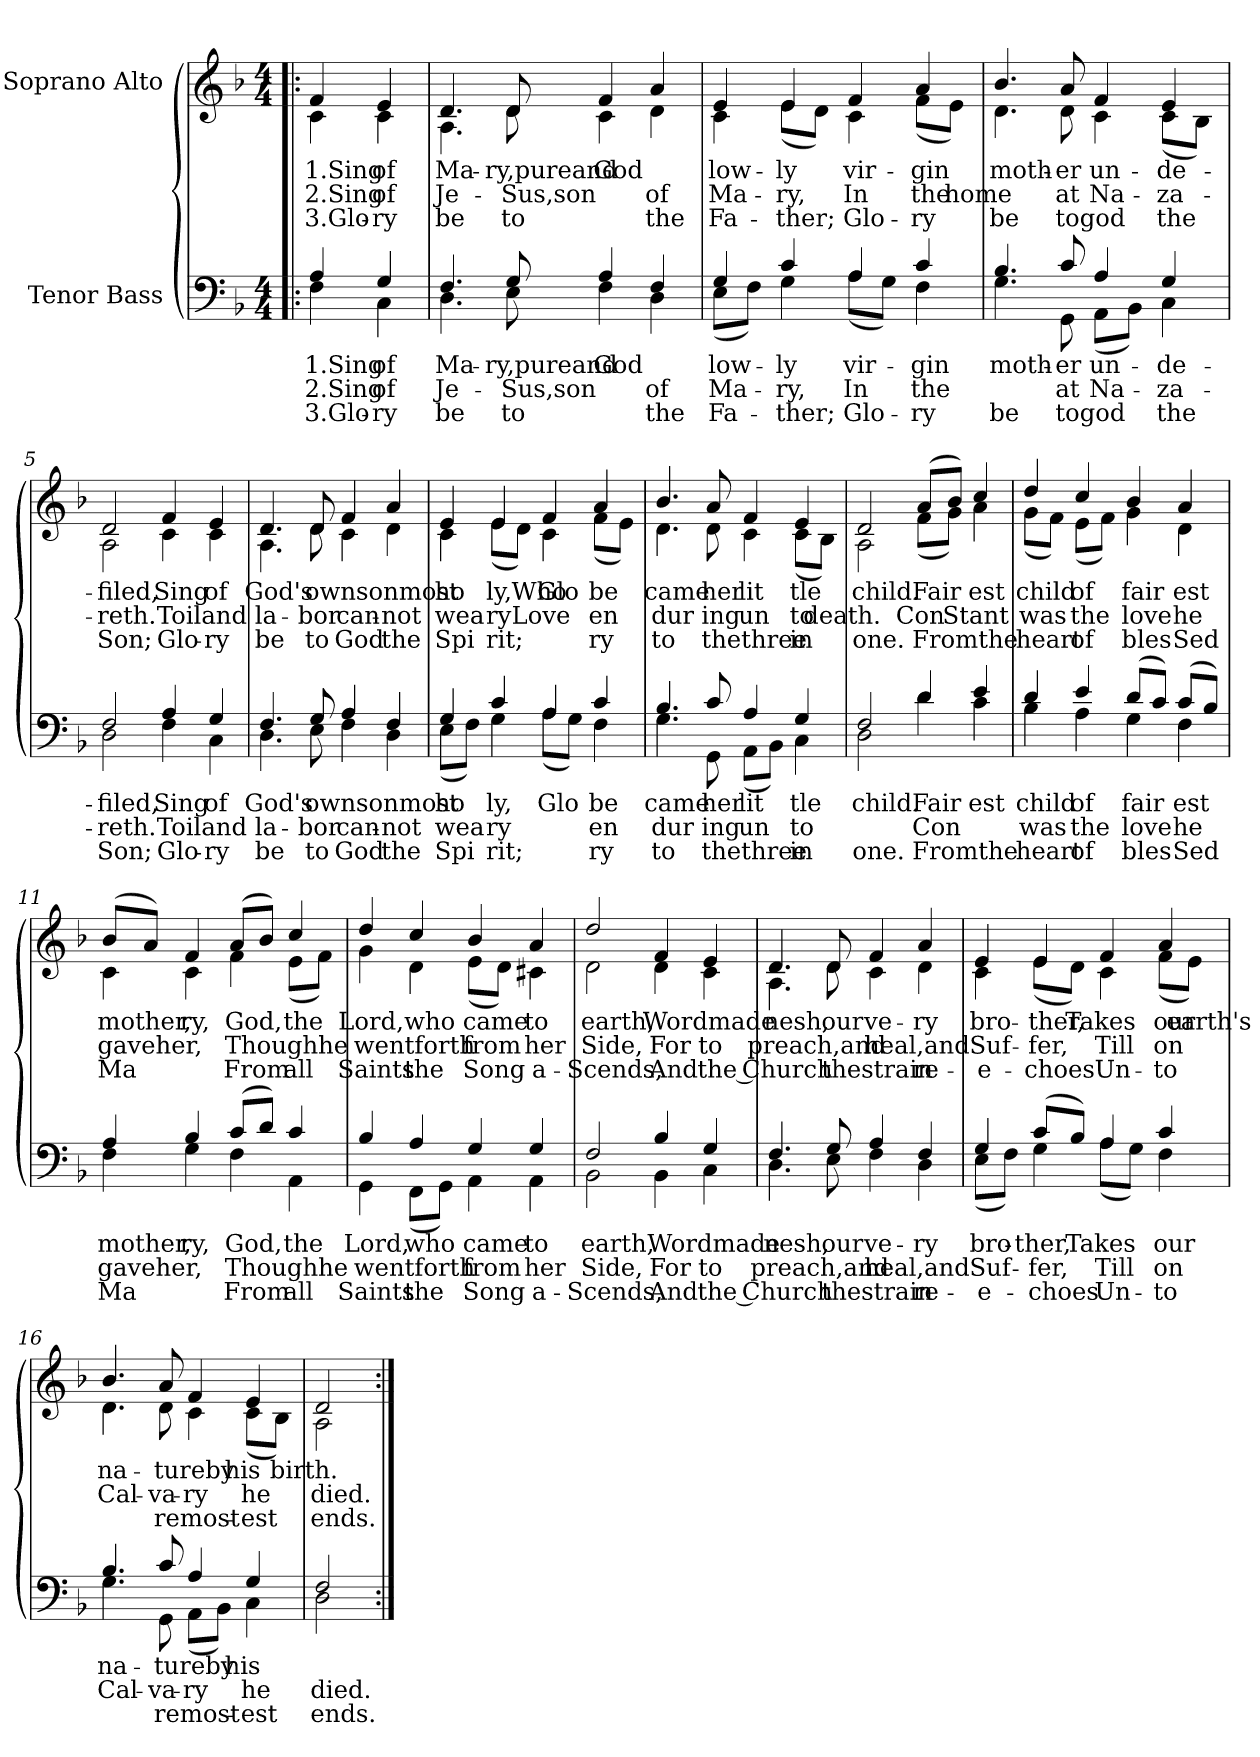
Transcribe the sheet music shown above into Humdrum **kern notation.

**kern	**text	**text	**text	**kern	**text	**text	**text
*part2	*part2	*part2	*part2	*part1	*part1	*part1	*part1
*staff2	*staff2	*staff2	*staff2	*staff1	*staff1	*staff1	*staff1
*I"Tenor  Bass	*	*	*	*I"Soprano  Alto	*	*	*
!!LO:PB:g=z
*stria5	*	*	*	*stria5	*	*	*
*clefF4	*	*	*	*clefG2	*	*	*
*k[b-]	*	*	*	*k[b-]	*	*	*
*F:	*	*	*	*F:	*	*	*
*M4/4	*	*	*	*M4/4	*	*	*
*MM88	*	*	*	*MM88	*	*	*
=1!|:	=1!|:	=1!|:	=1!|:	=1!|:	=1!|:	=1!|:	=1!|:
!	!	!	!	!LO:TX:a:t=Andante (	!	!	!
!	!	!	!	!LO:TX:a:t=)	!	!	!
!	!LO:LY:a:rj	!LO:LY:a:rj	!LO:LY:a:rj	!	!LO:LY:b:rj	!LO:LY:b:rj	!LO:LY:b:rj
*^	*	*	*	*^	*	*	*
4A/	4F\	1.Sing	2.Sing	3.Glo-	4f/	4c\	1.Sing	2.Sing	3.Glo-
!	!	!LO:LY:a:cj	!LO:LY:a:cj	!LO:LY:a:cj	!	!	!LO:LY:b:cj	!LO:LY:b:cj	!LO:LY:b:cj
4G/	4C\	-of	of	ry	4e/	4c\	-of	of	ry
=2	=2	=2	=2	=2	=2	=2	=2	=2	=2
!	!	!LO:LY:a:cj	!LO:LY:a:cj	!LO:LY:a:cj	!	!	!LO:LY:b:cj	!LO:LY:b:cj	!LO:LY:b:cj
4.F/	4.D\	Ma-	-Je-	-be	4.d/	4.A\	Ma-	-Je-	-be
!	!	!LO:LY:a	!LO:LY:a:cj	!LO:LY:a:cj	!	!	!LO:LY:b	!LO:LY:b:cj	!LO:LY:b:cj
8G/	8E\	ry,pureand	Sus,son	to	8d/	8d\	ry,pureand	Sus,son	to
!	!	!LO:LY:a:cj	!	!	!	!	!LO:LY:b:cj	!	!
4A/	4F\	God	.	.	4f/	4c\	God	.	.
!	!	!	!LO:LY:a:cj	!LO:LY:a:cj	!	!	!	!LO:LY:b:cj	!LO:LY:b:cj
4F/	4D\	.	of	the	4a/	4d\	.	of	the
=3	=3	=3	=3	=3	=3	=3	=3	=3	=3
!	!	!LO:LY:a:cj	!LO:LY:a:cj	!LO:LY:a:cj	!	!	!LO:LY:b:cj	!LO:LY:b:cj	!LO:LY:b:cj
4G/	(<8E\L	low-	-Ma-	-Fa-	4e/	4c\	low-	-Ma-	-Fa-
.	8F\J)	.	.	.	.	.	.	.	.
!	!	!LO:LY:a:cj	!LO:LY:a:cj	!LO:LY:a:cj	!	!	!LO:LY:b:cj	!LO:LY:b:cj	!LO:LY:b:cj
4c/	4G\	-ly	ry,	ther;	4e/	(<8e\L	-ly	ry,	ther;
.	.	.	.	.	.	8d\J)	.	.	.
!	!	!LO:LY:a:cj	!LO:LY:a:cj	!LO:LY:a:cj	!	!	!LO:LY:b:cj	!LO:LY:b:cj	!LO:LY:b:cj
4A/	(<8A\L	vir-	-In	Glo-	4f/	4c\	vir-	-In	Glo-
.	8G\J)	.	.	.	.	.	.	.	.
!	!	!LO:LY:a:cj	!LO:LY:a:cj	!LO:LY:a:cj	!	!	!LO:LY:b:cj	!LO:LY:b:cj	!LO:LY:b:cj
4c/	4F\	-gin	the	ry	4a/	(<8f\L	-gin	the	ry
!	!	!	!	!	!	!	!	!LO:LY:b	!
.	.	.	.	.	.	8e\J)	.	home	.
=4	=4	=4	=4	=4	=4	=4	=4	=4	=4
!	!	!LO:LY:a:cj	!	!LO:LY:a:cj	!	!	!LO:LY:b:cj	!	!LO:LY:b:cj
4.B-/	4.G\	moth-	.	-be	4.b-/	4.d\	moth-	.	-be
!	!	!LO:LY:a:cj	!LO:LY:a:cj	!LO:LY:a	!	!	!LO:LY:b:cj	!LO:LY:b:cj	!LO:LY:b
8c/	8GG\	er	at	togod	8a/	8d\	er	at	togod
!	!	!LO:LY:a:cj	!LO:LY:a:cj	!	!	!	!LO:LY:b:cj	!LO:LY:b:cj	!
4A/	(<8AA\L	un-	-Na-	.	4f/	4c\	un-	-Na-	.
.	8BB-\J)	.	.	.	.	.	.	.	.
!	!	!LO:LY:a:cj	!LO:LY:a:cj	!LO:LY:a:cj	!	!	!LO:LY:b:cj	!LO:LY:b:cj	!LO:LY:b:cj
4G/	4C\	-de-	-za-	-the	4e/	(<8c\L	-de-	-za-	-the
.	.	.	.	.	.	8B-\J)	.	.	.
=5	=5	=5	=5	=5	=5	=5	=5	=5	=5
!	!	!LO:LY:a:cj	!LO:LY:a:cj	!LO:LY:a:cj	!	!	!LO:LY:b:cj	!LO:LY:b:cj	!LO:LY:b:cj
2F/	2D\	filed,	reth.	Son;	2d/	2A\	filed,	reth.	Son;
!	!	!LO:LY:a:cj	!LO:LY:a	!LO:LY:a:cj	!	!	!LO:LY:b:cj	!LO:LY:b	!LO:LY:b:cj
4A/	4F\	Sing	Toiland	Glo-	4f/	4c\	Sing	Toiland	Glo-
!	!	!LO:LY:a:cj	!	!LO:LY:a:cj	!	!	!LO:LY:b:cj	!	!LO:LY:b:cj
4G/	4C\	-of	.	ry	4e/	4c\	-of	.	ry
=6	=6	=6	=6	=6	=6	=6	=6	=6	=6
!	!	!LO:LY:a:cj	!LO:LY:a:cj	!LO:LY:a:cj	!	!	!LO:LY:b:cj	!LO:LY:b:cj	!LO:LY:b:cj
4.F/	4.D\	God's	la-	-be	4.d/	4.A\	God's	la-	-be
!	!	!LO:LY:a	!LO:LY:a:cj	!LO:LY:a:cj	!	!	!LO:LY:b	!LO:LY:b:cj	!LO:LY:b:cj
8G/	8E\	ownsonmost	bor	to	8d/	8d\	ownsonmost	bor	to
!	!	!	!LO:LY:a:cj	!LO:LY:a:cj	!	!	!	!LO:LY:b:cj	!LO:LY:b:cj
4A/	4F\	.	can-	-God	4f/	4c\	.	can-	-God
!	!	!	!LO:LY:a:cj	!LO:LY:a:cj	!	!	!	!LO:LY:b:cj	!LO:LY:b:cj
4F/	4D\	.	not	the	4a/	4d\	.	not	the
!!LO:LB:g=z	!!
=7	=7	=7	=7	=7	=7	=7	=7	=7	=7
!	!	!LO:LY:a:cj	!LO:LY:a:cj	!LO:LY:a:cj	!	!	!LO:LY:b:cj	!LO:LY:b:cj	!LO:LY:b:cj
4G/	(<8E\L	ho	wea	Spi	4e/	4c\	ho	wea	Spi
.	8F\J)	.	.	.	.	.	.	.	.
!	!	!LO:LY:a:cj	!LO:LY:a:cj	!LO:LY:a:cj	!	!	!LO:LY:b:cj	!LO:LY:b:cj	!LO:LY:b:cj
4c/	4G\	ly,	ry	rit;	4e/	(<8e\L	ly,	ry	rit;
!	!	!	!	!	!	!	!LO:LY:b	!LO:LY:b	!
.	.	.	.	.	.	8d\J)	Who	Love	.
!	!	!LO:LY:a:cj	!	!	!	!	!LO:LY:b:cj	!	!
4A/	(<8A\L	Glo	.	.	4f/	4c\	Glo	.	.
.	8G\J)	.	.	.	.	.	.	.	.
!	!	!LO:LY:a:cj	!LO:LY:a:cj	!LO:LY:a:cj	!	!	!LO:LY:b:cj	!LO:LY:b:cj	!LO:LY:b:cj
4c/	4F\	be	en	ry	4a/	(<8f\L	be	en	ry
.	.	.	.	.	.	8e\J)	.	.	.
=8	=8	=8	=8	=8	=8	=8	=8	=8	=8
!	!	!LO:LY:a:cj	!LO:LY:a:cj	!LO:LY:a:cj	!	!	!LO:LY:b:cj	!LO:LY:b:cj	!LO:LY:b:cj
4.B-/	4.G\	came	dur	to	4.b-/	4.d\	came	dur	to
!	!	!LO:LY:a:cj	!LO:LY:a:cj	!LO:LY:a	!	!	!LO:LY:b:cj	!LO:LY:b:cj	!LO:LY:b
8c/	8GG\	her	ing	thethree	8a/	8d\	her	ing	thethree
!	!	!LO:LY:a:cj	!LO:LY:a:cj	!	!	!	!LO:LY:b:cj	!LO:LY:b:cj	!
4A/	(<8AA\L	lit	un	.	4f/	4c\	lit	un	.
.	8BB-\J)	.	.	.	.	.	.	.	.
!	!	!LO:LY:a:cj	!LO:LY:a:cj	!LO:LY:a:cj	!	!	!LO:LY:b:cj	!LO:LY:b:cj	!LO:LY:b:cj
4G/	4C\	tle	to	in	4e/	(<8c\L	tle	to	in
!	!	!	!	!	!	!	!	!LO:LY:b	!
.	.	.	.	.	.	8B-\J)	.	death.	.
=9	=9	=9	=9	=9	=9	=9	=9	=9	=9
!	!	!LO:LY:a:cj	!	!LO:LY:a:cj	!	!	!LO:LY:b:cj	!	!LO:LY:b:cj
2F/	2D\	child.	.	one.	2d/	2A\	child.	.	one.
!	!	!LO:LY:a	!LO:LY:a	!LO:LY:a	!	!	!LO:LY:b	!LO:LY:b	!LO:LY:b
4d/	4d\	Fair	Con	Fromthe	(>8a/L	(<8f\L	Fair	Con	Fromthe
!	!	!	!	!	!	!	!	!LO:LY:b	!
.	.	.	.	.	8b-/J)	8g\J)	.	Stant	.
!	!	!LO:LY:a:cj	!	!	!	!	!LO:LY:b:cj	!	!
4e/	4c\	est	.	.	4cc/	4a\	est	.	.
=10	=10	=10	=10	=10	=10	=10	=10	=10	=10
!	!	!LO:LY:a:cj	!LO:LY:a:cj	!LO:LY:a:cj	!	!	!LO:LY:b:cj	!LO:LY:b:cj	!LO:LY:b:cj
4d/	4B-\	child	was	heart	4dd/	(<8g\L	child	was	heart
.	.	.	.	.	.	8f\J)	.	.	.
!	!	!LO:LY:a:cj	!LO:LY:a:cj	!LO:LY:a:cj	!	!	!LO:LY:b:cj	!LO:LY:b:cj	!LO:LY:b:cj
4e/	4A\	of	the	of	4cc/	(<8e\L	of	the	of
.	.	.	.	.	.	8f\J)	.	.	.
!	!	!LO:LY:a:cj	!LO:LY:a:cj	!LO:LY:a:cj	!	!	!LO:LY:b:cj	!LO:LY:b:cj	!LO:LY:b:cj
(>8d/L	4G\	fair	love	bles	4b-/	4g\	fair	love	bles
8c/J)	.	.	.	.	.	.	.	.	.
!	!	!LO:LY:a:cj	!LO:LY:a:cj	!LO:LY:a:cj	!	!	!LO:LY:b:cj	!LO:LY:b:cj	!LO:LY:b:cj
(>8c/L	4F\	est	he	Sed	4a/	4d\	est	he	Sed
8B-/J)	.	.	.	.	.	.	.	.	.
=11	=11	=11	=11	=11	=11	=11	=11	=11	=11
!	!	!LO:LY:a	!LO:LY:a	!LO:LY:a	!	!	!LO:LY:b	!LO:LY:b	!LO:LY:b
4A/	4F\	mother,	gaveher,	Ma	(>8b-/L	4c\	mother,	gaveher,	Ma
.	.	.	.	.	8a/J)	.	.	.	.
!	!	!LO:LY:a:cj	!	!	!	!	!LO:LY:b:cj	!	!
4B-/	4G\	ry,	.	.	4f/	4c\	ry,	.	.
!	!	!LO:LY:a	!LO:LY:a	!LO:LY:a	!	!	!LO:LY:b	!LO:LY:b	!LO:LY:b
(>8c/L	4F\	God,	Thoughhe	From	(>8a/L	4f\	God,	Thoughhe	From
8d/J)	.	.	.	.	8b-/J)	.	.	.	.
!	!	!LO:LY:a:cj	!	!LO:LY:a:cj	!	!	!LO:LY:b:cj	!	!LO:LY:b:cj
4c/	4AA\	the	.	all	4cc/	(<8e\L	the	.	all
.	.	.	.	.	.	8f\J)	.	.	.
!!LO:LB:g=z	!!
=12	=12	=12	=12	=12	=12	=12	=12	=12	=12
!	!	!LO:LY:a:cj	!LO:LY:a	!LO:LY:a:cj	!	!	!LO:LY:b:cj	!LO:LY:b	!LO:LY:b:cj
4B-/	4GG\	Lord,	wentforth	Saints	4dd/	4g\	Lord,	wentforth	Saints
!	!	!LO:LY:a:cj	!	!LO:LY:a:cj	!	!	!LO:LY:b:cj	!	!LO:LY:b:cj
4A/	(<8FF\L	who	.	the	4cc/	4d\	who	.	the
.	8GG\J)	.	.	.	.	.	.	.	.
!	!	!LO:LY:a:cj	!LO:LY:a:cj	!LO:LY:a:cj	!	!	!LO:LY:b:cj	!LO:LY:b:cj	!LO:LY:b:cj
4G/	4AA\	came	from	Song	4b-/	(<8e\L	came	from	Song
.	.	.	.	.	.	8d\J)	.	.	.
!	!	!LO:LY:a:cj	!LO:LY:a:cj	!LO:LY:a:cj	!	!	!LO:LY:b:cj	!LO:LY:b:cj	!LO:LY:b:cj
4G/	4AA\	to	her	a-	4a/	4c#X\	to	her	a-
=13	=13	=13	=13	=13	=13	=13	=13	=13	=13
!	!	!LO:LY:a:cj	!LO:LY:a:cj	!LO:LY:a:cj	!	!	!LO:LY:b:cj	!LO:LY:b:cj	!LO:LY:b:cj
2F/	2BB-\	-earth,	Side,	Scends,	2dd/	2d\	-earth,	Side,	Scends,
!	!	!LO:LY:a	!LO:LY:a:cj	!LO:LY:a:cj	!	!	!LO:LY:b	!LO:LY:b:cj	!LO:LY:b:cj
4B-/	4BB-\	Wordmade	For	And	4f/	4d\	Wordmade	For	And
!	!	!	!LO:LY:a:cj	!LO:LY:a:cj	!	!	!	!LO:LY:b:cj	!LO:LY:b:cj
4G/	4C\	.	to	the Church	4e/	4c\	.	to	the Church
=14	=14	=14	=14	=14	=14	=14	=14	=14	=14
!	!	!LO:LY:a:cj	!LO:LY:a:cj	!	!	!	!LO:LY:b:cj	!LO:LY:b:cj	!
4.F/	4.D\	nesh,	preach,and	.	4.d/	4.A\	nesh,	preach,and	.
!	!	!LO:LY:a:cj	!	!LO:LY:a	!	!	!LO:LY:b:cj	!	!LO:LY:b
8G/	8E\	our	.	thestrain	8d/	8d\	our	.	thestrain
!	!	!LO:LY:a:cj	!LO:LY:a:cj	!	!	!	!LO:LY:b:cj	!LO:LY:b:cj	!
4A/	4F\	ve-	-heal,and	.	4f/	4c\	ve-	-heal,and	.
!	!	!LO:LY:a:cj	!	!LO:LY:a:cj	!	!	!LO:LY:b:cj	!	!LO:LY:b:cj
4F/	4D\	ry	.	re-	4a/	4d\	ry	.	re-
=15	=15	=15	=15	=15	=15	=15	=15	=15	=15
!	!	!LO:LY:a:cj	!LO:LY:a:cj	!LO:LY:a:cj	!	!	!LO:LY:b:cj	!LO:LY:b:cj	!LO:LY:b:cj
4G/	(<8E\L	-bro-	-Suf-	-e-	4e/	4c\	-bro-	-Suf-	-e-
.	8F\J)	.	.	.	.	.	.	.	.
!	!	!LO:LY:a:cj	!LO:LY:a:cj	!LO:LY:a:cj	!	!	!LO:LY:b:cj	!LO:LY:b:cj	!LO:LY:b:cj
(>8c/L	4G\	-ther,	fer,	choes	4e/	(<8e\L	-ther,	fer,	choes
!	!	!LO:LY:a	!	!	!	!	!LO:LY:b	!	!
8B-/J)	.	Takes	.	.	.	8d\J)	Takes	.	.
!	!	!	!LO:LY:a:cj	!LO:LY:a:cj	!	!	!	!LO:LY:b:cj	!LO:LY:b:cj
4A/	(<8A\L	.	Till	Un-	4f/	4c\	.	Till	Un-
.	8G\J)	.	.	.	.	.	.	.	.
!	!	!LO:LY:a:cj	!LO:LY:a:cj	!LO:LY:a:cj	!	!	!LO:LY:b:cj	!LO:LY:b:cj	!LO:LY:b:cj
4c/	4F\	-our	on	to	4a/	(<8f\L	-our	on	to
!	!	!	!	!	!	!	!LO:LY:b	!	!
.	.	.	.	.	.	8e\J)	earth's	.	.
=16	=16	=16	=16	=16	=16	=16	=16	=16	=16
!	!	!LO:LY:a:cj	!LO:LY:a:cj	!	!	!	!LO:LY:b:cj	!LO:LY:b:cj	!
4.B-/	4.G\	na-	-Cal-	.	4.b-/	4.d\	na-	-Cal-	.
!	!	!LO:LY:a:cj	!LO:LY:a:cj	!LO:LY:a	!	!	!LO:LY:b:cj	!LO:LY:b:cj	!LO:LY:b
8c/	8GG\	-tureby	va-	-remost-	8a/	8d\	-tureby	va-	-remost-
!	!	!	!LO:LY:a:cj	!	!	!	!	!LO:LY:b:cj	!
4A/	(<8AA\L	.	-ry	.	4f/	4c\	.	-ry	.
.	8BB-\J)	.	.	.	.	.	.	.	.
!	!	!LO:LY:a:cj	!LO:LY:a:cj	!LO:LY:a:cj	!	!	!LO:LY:b:cj	!LO:LY:b:cj	!LO:LY:b:cj
4G/	4C\	his	he	est	4e/	(<8c\L	his	he	est
!	!	!	!	!	!	!	!LO:LY:b	!	!
.	.	.	.	.	.	8B-\J)	birth.	.	.
=17	=17	=17	=17	=17	=17	=17	=17	=17	=17
!	!	!	!LO:LY:a:cj	!LO:LY:a:cj	!	!	!	!LO:LY:b:cj	!LO:LY:b:cj
2F/	2D\	.	died.	ends.	2d/	2A\	.	died.	ends.
*v	*v	*	*	*	*	*	*	*	*
*	*	*	*	*v	*v	*	*	*
=:|!	=:|!	=:|!	=:|!	=:|!	=:|!	=:|!	=:|!
*-	*-	*-	*-	*-	*-	*-	*-
